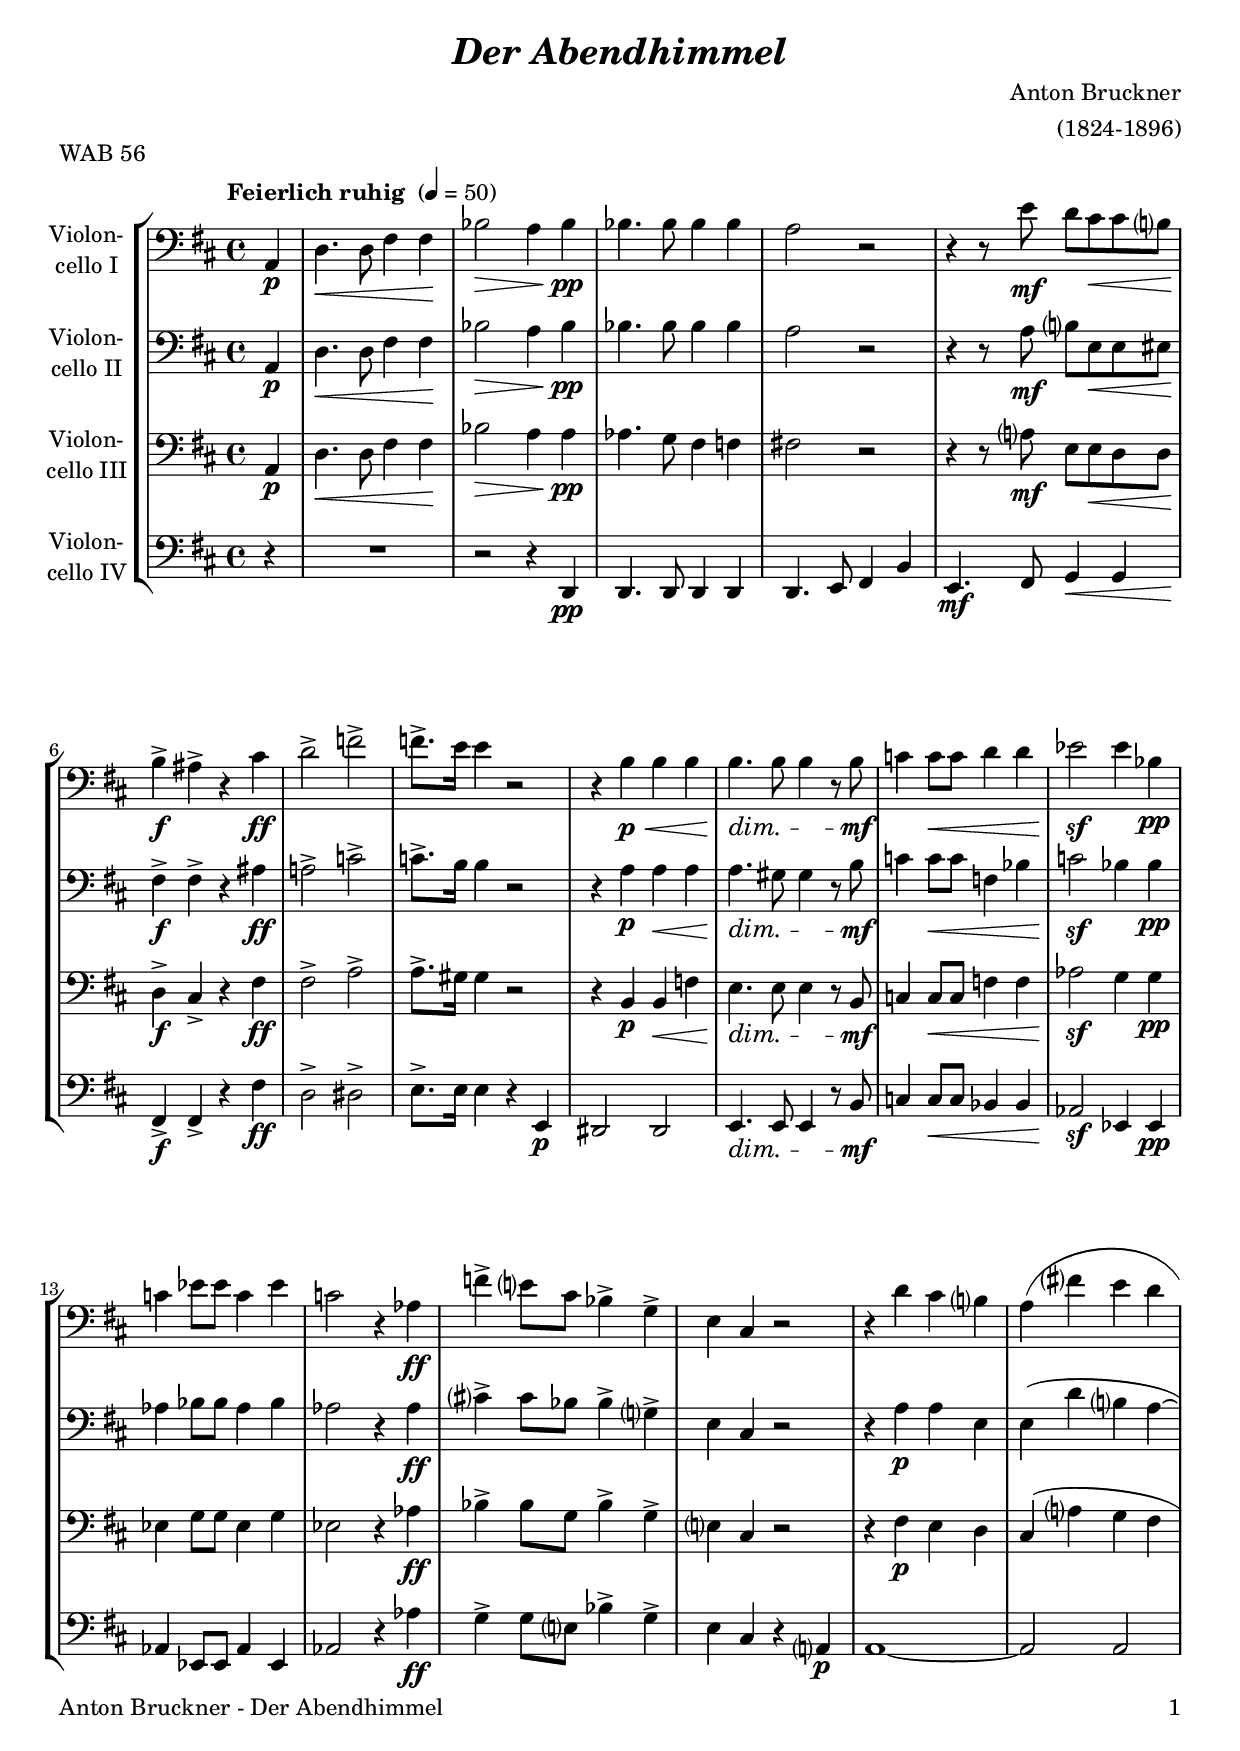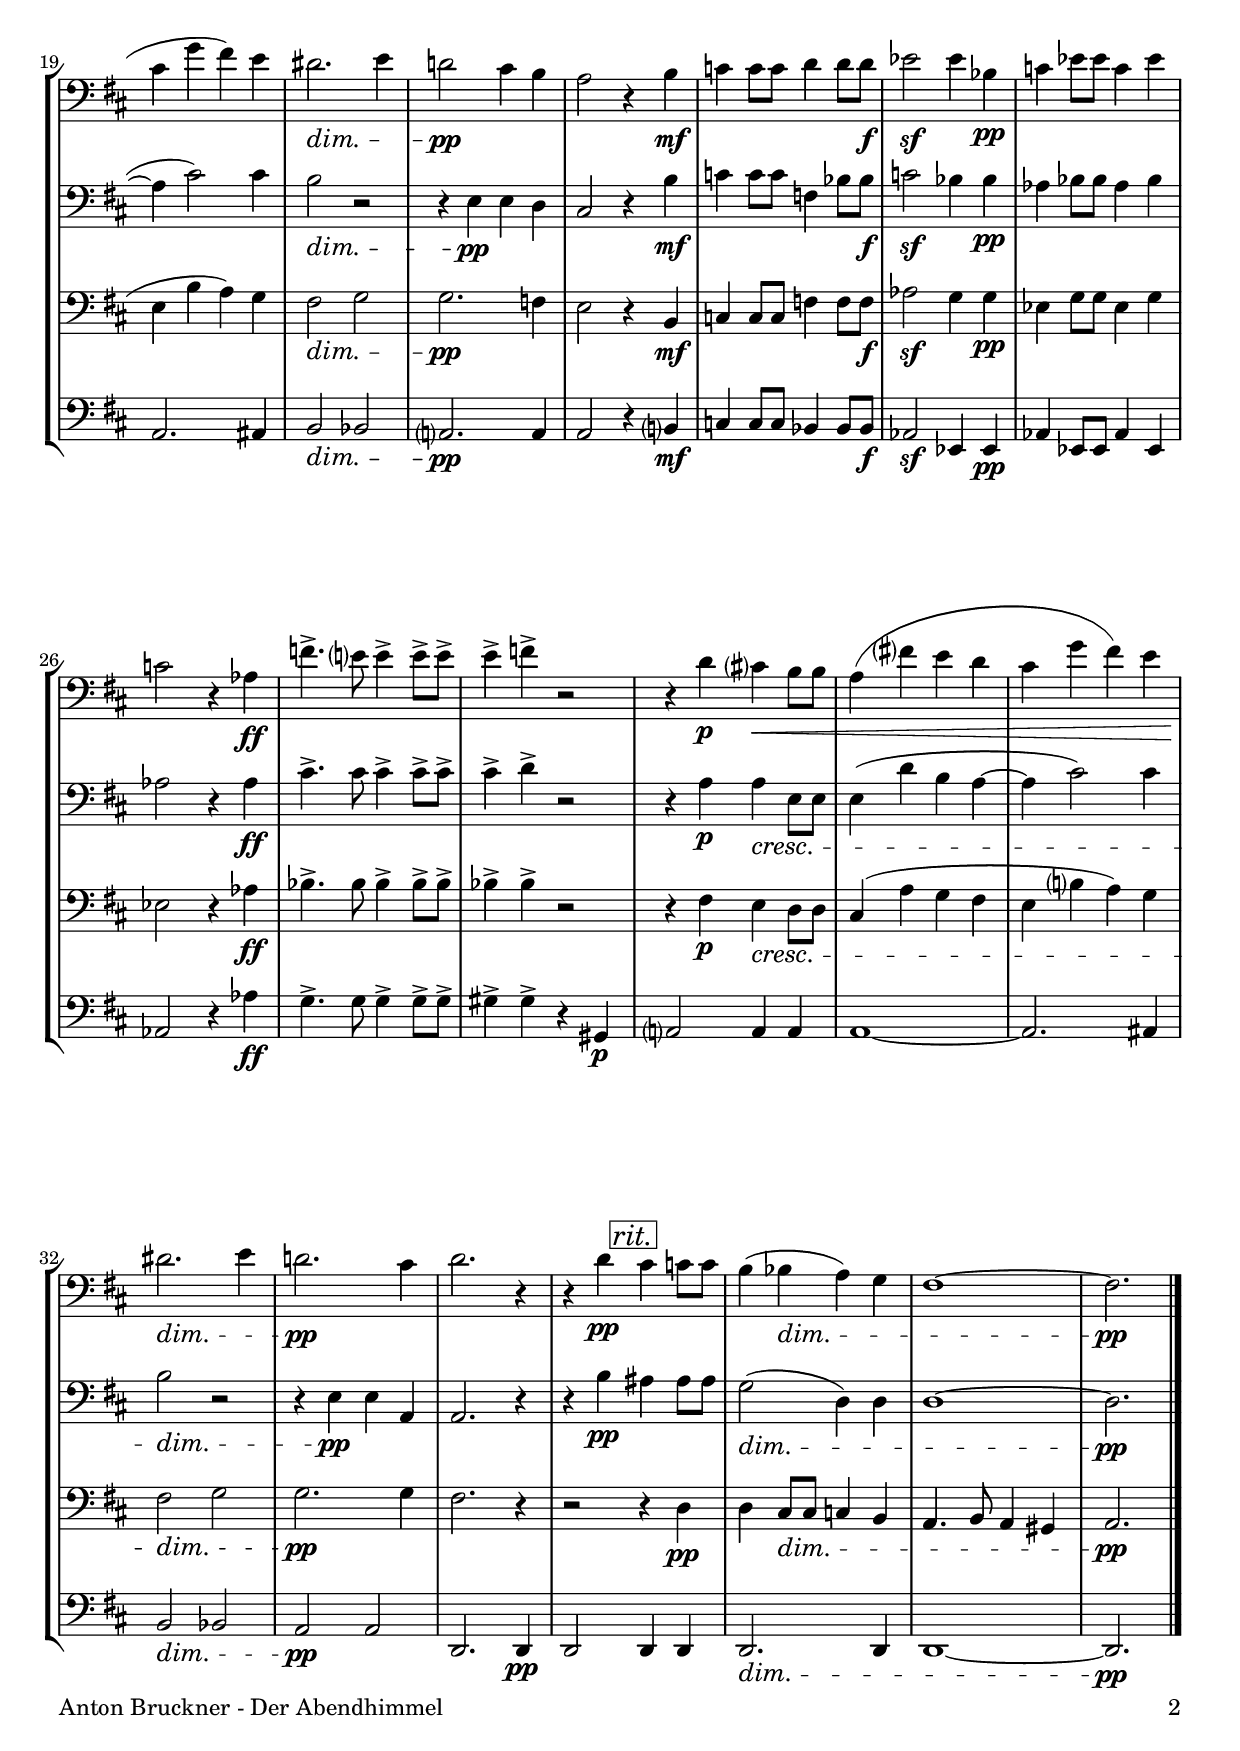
\version "2.18.2"
\include "deutsch.ly"
  
#(set-global-staff-size 20)

\header {
  title     = \markup \bold \italic "Der Abendhimmel"
  composer  = "Anton Bruckner"
  arranger  = "(1824-1896)"
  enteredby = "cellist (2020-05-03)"
  piece     = "WAB 56"
}

voiceconsts = {
  \key f \major
  \time 4/4
  \clef "bass"
%  \numericTimeSignature
  \compressFullBarRests
  % Set default beaming for all staves
% \set Timing.beamExceptions = #'()
% \set Timing.baseMoment     = #(ly:make-moment 1 4)
% \set Timing.beatStructure  = #'(1 1 1)
  \tempo "Feierlich ruhig " 4=50
}

micl = "clarinet"
mifl = "flute"
miob = "oboe"
mifh = "french horn"
misx = "tenor sax"
mist = "string ensemble 1"
miba = "cello"

rit = \mark \markup \box \italic "rit."

va = \relative c {
  \voiceconsts

  \partial 4 c4\p
  f4.\< f8 a4 a\!
  des2\> c4 des\!\pp
  des4. des8 des4 des
  c2 r
  r4 r8 g'\mf f e\< e d?

  d4->\!\f cis-> r e\ff
  f2-> as->
  as8.-> g16 g4 r2
  r4 d\p\< d d
  d4.\!\dim d8 d4 r8 d\mf
  es4 es8\< es f4 f

  ges2\!\sf ges4 des\pp
  es ges8 ges es4 ges
  es2 r4 ces\ff
  as'-> g?8 e des4-> b->
  g e r2
  r4 f' e d?
  c( a'? g f

  e b' a) g
  fis2.\dim g4
  f!2\pp e4 d
  c2 r4 d\mf
  es es8 es f4 f8 f\f
  ges2\sf ges4 des\pp
  es ges8 ges es4 ges

  es2 r4 ces\ff
  as'4.-> g?8 g4-> g8-> g->
  g4-> as-> r2
  r4 f\p e?\< d8 d
  c4( a'? g f
  e b' a) g

  fis2.\dim g4
  f!2.\pp e4
  f2. r4
  r f\pp \rit e es8 es
  d4( des\dim c) b
  a1~
  a2.\pp \bar "|."
}

vb = \relative c {
  \voiceconsts

  \partial 4 c4\p
  f4.\< f8 a4 a\!
  des2\> c4 des\!\pp
  des4. des8 des4 des
  c2 r
  r4 r8 c\mf d? g,\< g gis

  a4->\f a-> r cis\ff
  c!2-> es->
  es8.-> d16 d4 r2
  r4 c\p c\< c
  c4.\!\dim h8 h4 r8 d\mf
  es4 es8\< es as,4 des

  es2\!\sf des4 des\pp
  ces des8 des ces4 des
  ces2 r4 ces\ff
  e?-> e8 des des4-> b?->
  g e r2
  r4 c'\p c g
  g( f' d? c~

  c e2) e4
  d2\dim r
  r4 g,\pp g f
  e2 r4 d'\mf
  es es8 es as,4 des8 des\f
  es2\sf des4 des\pp
  ces des8 des ces4 des

  ces2 r4 ces\ff
  e4.-> e8 e4-> e8-> e->
  e4-> f-> r2
  r4 c\p c\cresc g8 g
  g4( f' d c~
  c e2) e4

  d2\dim r
  r4 g,\pp g c,
  c2. r4
  r d'\pp \rit cis cis8 cis
  b2(\dim f4) f
  f1~
  f2.\pp \bar "|."
}

vc = \relative c {
  \voiceconsts

  \partial 4 c4\p
  f4.\< f8 a4 a\!
  des2\> c4 c\!\pp
  ces4. b8 a4 as
  a!2 r
  r4 r8 c?\mf g g\< f f

  f4->\!\f e-> r a\ff
  a2-> c->
  c8.-> h16 h4 r2
  r4 d,\p d\< as'
  g4.\!\dim g8 g4 r8 d\!\mf
  es4 es8\< es as4 as

  ces2\!\sf b4 b\pp
  ges b8 b ges4 b
  ges2 r4 ces\ff
  des-> des8 b des4-> b->
  g? e r2
  r4 a\p g f
  e( c'? b a

  g d' c) b
  a2\dim b
  b2.\pp as4
  g2 r4 d\mf
  es es8 es as4 as8 as\f
  ces2\sf b4 b\pp
  ges b8 b ges4 b

  ges2 r4 ces\ff
  des4.-> des8 des4-> des8-> des->
  des4-> des-> r2
  r4 a\p g\cresc f8 f
  e4( c' b a
  g d'? c) b

  a2\dim b
  b2.\pp b4
  a2. r4
  r2 \rit r4 f\pp
  f e8\dim e es4 d
  c4. d8 c4 h
  c2.\pp \bar "|."
}

vd = \relative c, {
  \voiceconsts

  \partial 4 r4
  R1
  r2 r4 f\pp
  f4. f8 f4 f
  f4. g8 a4 d
  g,4.\mf a8 b4\< b

  a->\!\f a-> r a'\ff
  f2-> fis->
  g8.-> g16 g4 r g,\p
  fis2 fis
  g4.\dim g8 g4 r8 d'\mf
  es4 es8\< es des4 des

  ces2\!\sf ges4 ges\pp
  ces4 ges8 ges ces4 ges
  ces2 r4 ces'\ff
  b-> b8 g? des'4-> b->
  g e r c?\p
  c1~
  c2 c

  c2. cis4
  d2\dim des
  c?2.\pp c4
  c2 r4 d?\mf
  es es8 es des4 des8 des\f
  ces2\sf ges4 ges\pp
  ces ges8 ges ces4 ges

  ces2 r4 ces'\ff
  b4.-> b8 b4-> b8-> b->
  h4-> h-> r h,\p
  c?2 c4 c
  c1~
  c2. cis4

  d2\dim des
  c\pp c
  f,2. f4\pp
  f2 \rit f4 f
  f2.\dim f4
  f1~
  f2.\pp \bar "|."
}


music = \new StaffGroup <<
      \new Staff {
	\set Staff.midiInstrument = \miba
	\set Staff.instrumentName = \markup \center-column { "Violon-" "cello I" }
	\transpose f d { \va }
      }

      \new Staff {
	\set Staff.midiInstrument = \miba
	\set Staff.instrumentName = \markup \center-column { "Violon-" "cello II" }
	\transpose f d { \vb }
      }

      \new Staff {
	\set Staff.midiInstrument = \miba
	\set Staff.instrumentName = \markup \center-column { "Violon-" "cello III" }
	\transpose f d { \vc }
      }

      \new Staff {
	\set Staff.midiInstrument = \miba
	\set Staff.instrumentName = \markup \center-column { "Violon-" "cello IV" }
	\transpose f d { \vd }
      }
>>

\book {
   \paper {
    print-page-number = ##t
    print-first-page-number = ##t
    ragged-last-bottom = ##f
    oddHeaderMarkup = \markup \null
    evenHeaderMarkup = \markup \null
    oddFooterMarkup = \markup {
      \fill-line {
        \on-the-fly #print-page-number-check-first
        "Anton Bruckner - Der Abendhimmel" \fromproperty #'page:page-number-string
      }
    }
    evenFooterMarkup = \oddFooterMarkup
  } \score {
    \music
    \layout {}
  }

  \score {
    \unfoldRepeats \music

    \midi {
      \context {
        \Score
      }
    }
  }
}